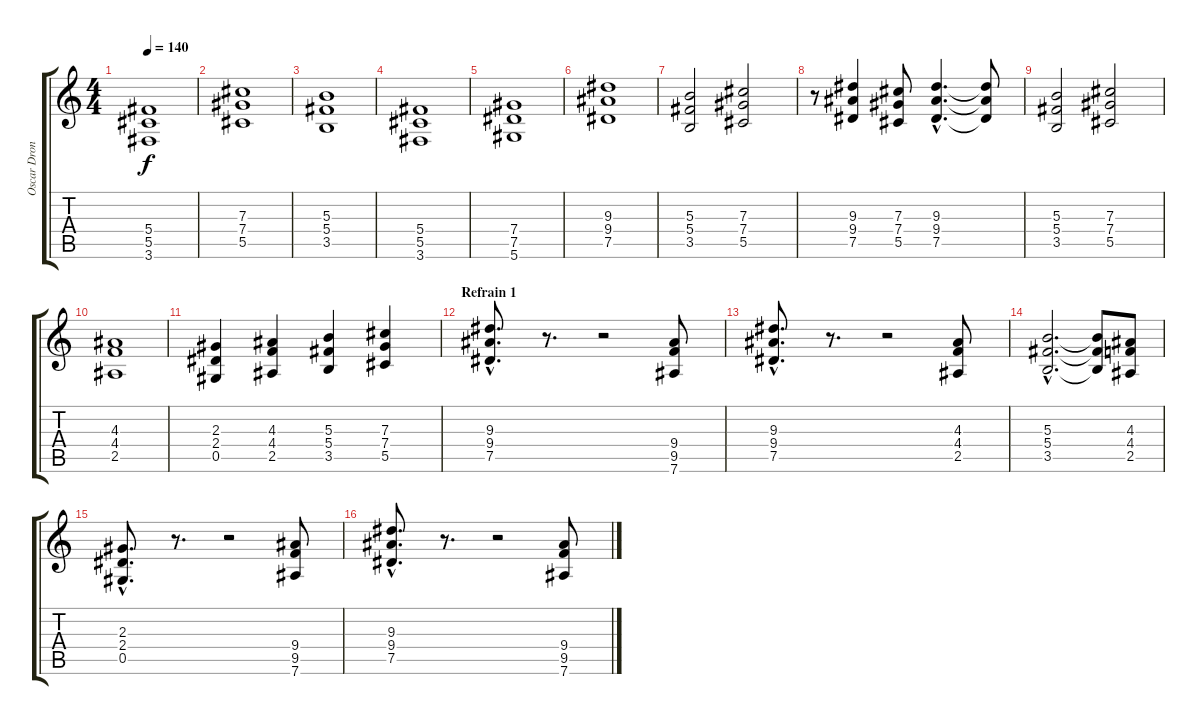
\track ("Oscar Dronjak :: Guitar 2" "Oscar Dron") {instrument distortionguitar}
\staff {score tabs}
\tuning (Eb4 Bb3 Gb3 Db3 Ab2 Eb2) {hide}
\ts (4 4)
\tempo 140
\clef g2
\ks c
(5.4 5.5 3.6).1{dy f} |
(7.3 7.4 5.5).1 |
(5.3 5.4 3.5).1 |
(5.4 5.5 3.6).1 |
(7.4 7.5 5.6).1 |
(9.3 9.4 7.5).1 |
(5.3 5.4 3.5).2 (7.3 7.4 5.5).2 |
r.8 (9.3 9.4 7.5).4 (7.3 7.4 5.5).8 (9.3{hac} 9.4{hac} 7.5{hac}).4{d} (9.3{t} 9.4{t} 7.5{t}).8 |
(5.3 5.4 3.5).2 (7.3 7.4 5.5).2 |
(4.3 4.4 2.5).1 |
(2.3 2.4 0.5).4 (4.3 4.4 2.5).4 (5.3 5.4 3.5).4 (7.3 7.4 5.5).4 |
\section ("" "Refrain 1")
(9.3{hac} 9.4{hac} 7.5{hac}).8{d} r.8{d} r.2 (9.4 9.5 7.6).8 |
(9.3{hac} 9.4{hac} 7.5{hac}).8{d} r.8{d} r.2 (4.3 4.4 2.5).8 |
(5.3{hac} 5.4{hac} 3.5{hac}).2{d} (5.3{t} 5.4{t} 3.5{t}).8 (4.3 4.4 2.5).8 |
(2.3{hac} 2.4{hac} 0.5{hac}).8{d} r.8{d} r.2 (9.4 9.5 7.6).8 |
(9.3{hac} 9.4{hac} 7.5{hac}).8{d} r.8{d} r.2 (9.4 9.5 7.6).8
